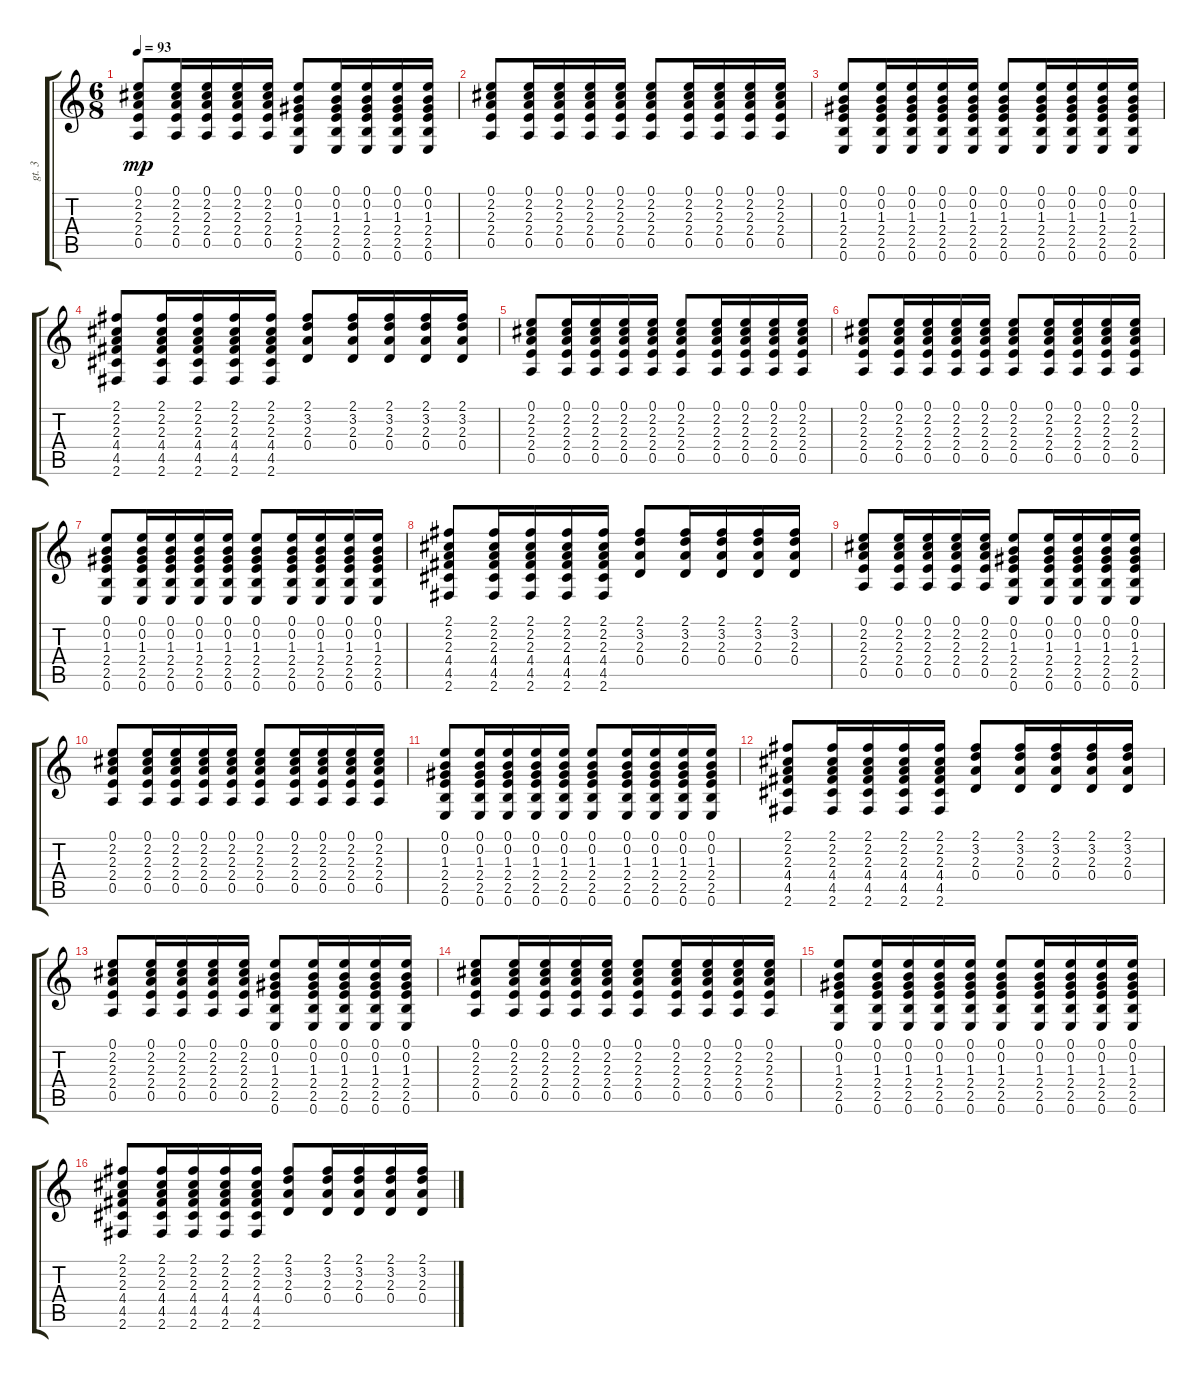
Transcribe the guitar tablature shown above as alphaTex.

\track ("gt. 3" "gt. 3") {instrument acousticguitarsteel}
\staff {score tabs}
\tuning (E4 B3 G3 D3 A2 E2) {hide}
\ts (6 8)
\tempo 93
\clef g2
\ks c
(0.1 2.2 2.3 2.4 0.5).8{dy mp} (0.1 2.2 2.3 2.4 0.5).16 (0.1 2.2 2.3 2.4 0.5).16 (0.1 2.2 2.3 2.4 0.5).16 (0.1 2.2 2.3 2.4 0.5).16 (0.1 0.2 1.3 2.4 2.5 0.6).8 (0.1 0.2 1.3 2.4 2.5 0.6).16 (0.1 0.2 1.3 2.4 2.5 0.6).16 (0.1 0.2 1.3 2.4 2.5 0.6).16 (0.1 0.2 1.3 2.4 2.5 0.6).16 |
(0.1 2.2 2.3 2.4 0.5).8 (0.1 2.2 2.3 2.4 0.5).16 (0.1 2.2 2.3 2.4 0.5).16 (0.1 2.2 2.3 2.4 0.5).16 (0.1 2.2 2.3 2.4 0.5).16 (0.1 2.2 2.3 2.4 0.5).8 (0.1 2.2 2.3 2.4 0.5).16 (0.1 2.2 2.3 2.4 0.5).16 (0.1 2.2 2.3 2.4 0.5).16 (0.1 2.2 2.3 2.4 0.5).16 |
(0.1 0.2 1.3 2.4 2.5 0.6).8 (0.1 0.2 1.3 2.4 2.5 0.6).16 (0.1 0.2 1.3 2.4 2.5 0.6).16 (0.1 0.2 1.3 2.4 2.5 0.6).16 (0.1 0.2 1.3 2.4 2.5 0.6).16 (0.1 0.2 1.3 2.4 2.5 0.6).8 (0.1 0.2 1.3 2.4 2.5 0.6).16 (0.1 0.2 1.3 2.4 2.5 0.6).16 (0.1 0.2 1.3 2.4 2.5 0.6).16 (0.1 0.2 1.3 2.4 2.5 0.6).16 |
(2.1 2.2 2.3 4.4 4.5 2.6).8 (2.1 2.2 2.3 4.4 4.5 2.6).16 (2.1 2.2 2.3 4.4 4.5 2.6).16 (2.1 2.2 2.3 4.4 4.5 2.6).16 (2.1 2.2 2.3 4.4 4.5 2.6).16 (2.1 3.2 2.3 0.4).8 (2.1 3.2 2.3 0.4).16 (2.1 3.2 2.3 0.4).16 (2.1 3.2 2.3 0.4).16 (2.1 3.2 2.3 0.4).16 |
(0.1 2.2 2.3 2.4 0.5).8 (0.1 2.2 2.3 2.4 0.5).16 (0.1 2.2 2.3 2.4 0.5).16 (0.1 2.2 2.3 2.4 0.5).16 (0.1 2.2 2.3 2.4 0.5).16 (0.1 2.2 2.3 2.4 0.5).8 (0.1 2.2 2.3 2.4 0.5).16 (0.1 2.2 2.3 2.4 0.5).16 (0.1 2.2 2.3 2.4 0.5).16 (0.1 2.2 2.3 2.4 0.5).16 |
(0.1 2.2 2.3 2.4 0.5).8 (0.1 2.2 2.3 2.4 0.5).16 (0.1 2.2 2.3 2.4 0.5).16 (0.1 2.2 2.3 2.4 0.5).16 (0.1 2.2 2.3 2.4 0.5).16 (0.1 2.2 2.3 2.4 0.5).8 (0.1 2.2 2.3 2.4 0.5).16 (0.1 2.2 2.3 2.4 0.5).16 (0.1 2.2 2.3 2.4 0.5).16 (0.1 2.2 2.3 2.4 0.5).16 |
(0.1 0.2 1.3 2.4 2.5 0.6).8 (0.1 0.2 1.3 2.4 2.5 0.6).16 (0.1 0.2 1.3 2.4 2.5 0.6).16 (0.1 0.2 1.3 2.4 2.5 0.6).16 (0.1 0.2 1.3 2.4 2.5 0.6).16 (0.1 0.2 1.3 2.4 2.5 0.6).8 (0.1 0.2 1.3 2.4 2.5 0.6).16 (0.1 0.2 1.3 2.4 2.5 0.6).16 (0.1 0.2 1.3 2.4 2.5 0.6).16 (0.1 0.2 1.3 2.4 2.5 0.6).16 |
(2.1 2.2 2.3 4.4 4.5 2.6).8 (2.1 2.2 2.3 4.4 4.5 2.6).16 (2.1 2.2 2.3 4.4 4.5 2.6).16 (2.1 2.2 2.3 4.4 4.5 2.6).16 (2.1 2.2 2.3 4.4 4.5 2.6).16 (2.1 3.2 2.3 0.4).8 (2.1 3.2 2.3 0.4).16 (2.1 3.2 2.3 0.4).16 (2.1 3.2 2.3 0.4).16 (2.1 3.2 2.3 0.4).16 |
(0.1 2.2 2.3 2.4 0.5).8 (0.1 2.2 2.3 2.4 0.5).16 (0.1 2.2 2.3 2.4 0.5).16 (0.1 2.2 2.3 2.4 0.5).16 (0.1 2.2 2.3 2.4 0.5).16 (0.1 0.2 1.3 2.4 2.5 0.6).8 (0.1 0.2 1.3 2.4 2.5 0.6).16 (0.1 0.2 1.3 2.4 2.5 0.6).16 (0.1 0.2 1.3 2.4 2.5 0.6).16 (0.1 0.2 1.3 2.4 2.5 0.6).16 |
(0.1 2.2 2.3 2.4 0.5).8 (0.1 2.2 2.3 2.4 0.5).16 (0.1 2.2 2.3 2.4 0.5).16 (0.1 2.2 2.3 2.4 0.5).16 (0.1 2.2 2.3 2.4 0.5).16 (0.1 2.2 2.3 2.4 0.5).8 (0.1 2.2 2.3 2.4 0.5).16 (0.1 2.2 2.3 2.4 0.5).16 (0.1 2.2 2.3 2.4 0.5).16 (0.1 2.2 2.3 2.4 0.5).16 |
(0.1 0.2 1.3 2.4 2.5 0.6).8 (0.1 0.2 1.3 2.4 2.5 0.6).16 (0.1 0.2 1.3 2.4 2.5 0.6).16 (0.1 0.2 1.3 2.4 2.5 0.6).16 (0.1 0.2 1.3 2.4 2.5 0.6).16 (0.1 0.2 1.3 2.4 2.5 0.6).8 (0.1 0.2 1.3 2.4 2.5 0.6).16 (0.1 0.2 1.3 2.4 2.5 0.6).16 (0.1 0.2 1.3 2.4 2.5 0.6).16 (0.1 0.2 1.3 2.4 2.5 0.6).16 |
(2.1 2.2 2.3 4.4 4.5 2.6).8 (2.1 2.2 2.3 4.4 4.5 2.6).16 (2.1 2.2 2.3 4.4 4.5 2.6).16 (2.1 2.2 2.3 4.4 4.5 2.6).16 (2.1 2.2 2.3 4.4 4.5 2.6).16 (2.1 3.2 2.3 0.4).8 (2.1 3.2 2.3 0.4).16 (2.1 3.2 2.3 0.4).16 (2.1 3.2 2.3 0.4).16 (2.1 3.2 2.3 0.4).16 |
(0.1 2.2 2.3 2.4 0.5).8 (0.1 2.2 2.3 2.4 0.5).16 (0.1 2.2 2.3 2.4 0.5).16 (0.1 2.2 2.3 2.4 0.5).16 (0.1 2.2 2.3 2.4 0.5).16 (0.1 0.2 1.3 2.4 2.5 0.6).8 (0.1 0.2 1.3 2.4 2.5 0.6).16 (0.1 0.2 1.3 2.4 2.5 0.6).16 (0.1 0.2 1.3 2.4 2.5 0.6).16 (0.1 0.2 1.3 2.4 2.5 0.6).16 |
(0.1 2.2 2.3 2.4 0.5).8 (0.1 2.2 2.3 2.4 0.5).16 (0.1 2.2 2.3 2.4 0.5).16 (0.1 2.2 2.3 2.4 0.5).16 (0.1 2.2 2.3 2.4 0.5).16 (0.1 2.2 2.3 2.4 0.5).8 (0.1 2.2 2.3 2.4 0.5).16 (0.1 2.2 2.3 2.4 0.5).16 (0.1 2.2 2.3 2.4 0.5).16 (0.1 2.2 2.3 2.4 0.5).16 |
(0.1 0.2 1.3 2.4 2.5 0.6).8 (0.1 0.2 1.3 2.4 2.5 0.6).16 (0.1 0.2 1.3 2.4 2.5 0.6).16 (0.1 0.2 1.3 2.4 2.5 0.6).16 (0.1 0.2 1.3 2.4 2.5 0.6).16 (0.1 0.2 1.3 2.4 2.5 0.6).8 (0.1 0.2 1.3 2.4 2.5 0.6).16 (0.1 0.2 1.3 2.4 2.5 0.6).16 (0.1 0.2 1.3 2.4 2.5 0.6).16 (0.1 0.2 1.3 2.4 2.5 0.6).16 |
(2.1 2.2 2.3 4.4 4.5 2.6).8 (2.1 2.2 2.3 4.4 4.5 2.6).16 (2.1 2.2 2.3 4.4 4.5 2.6).16 (2.1 2.2 2.3 4.4 4.5 2.6).16 (2.1 2.2 2.3 4.4 4.5 2.6).16 (2.1 3.2 2.3 0.4).8 (2.1 3.2 2.3 0.4).16 (2.1 3.2 2.3 0.4).16 (2.1 3.2 2.3 0.4).16 (2.1 3.2 2.3 0.4).16
